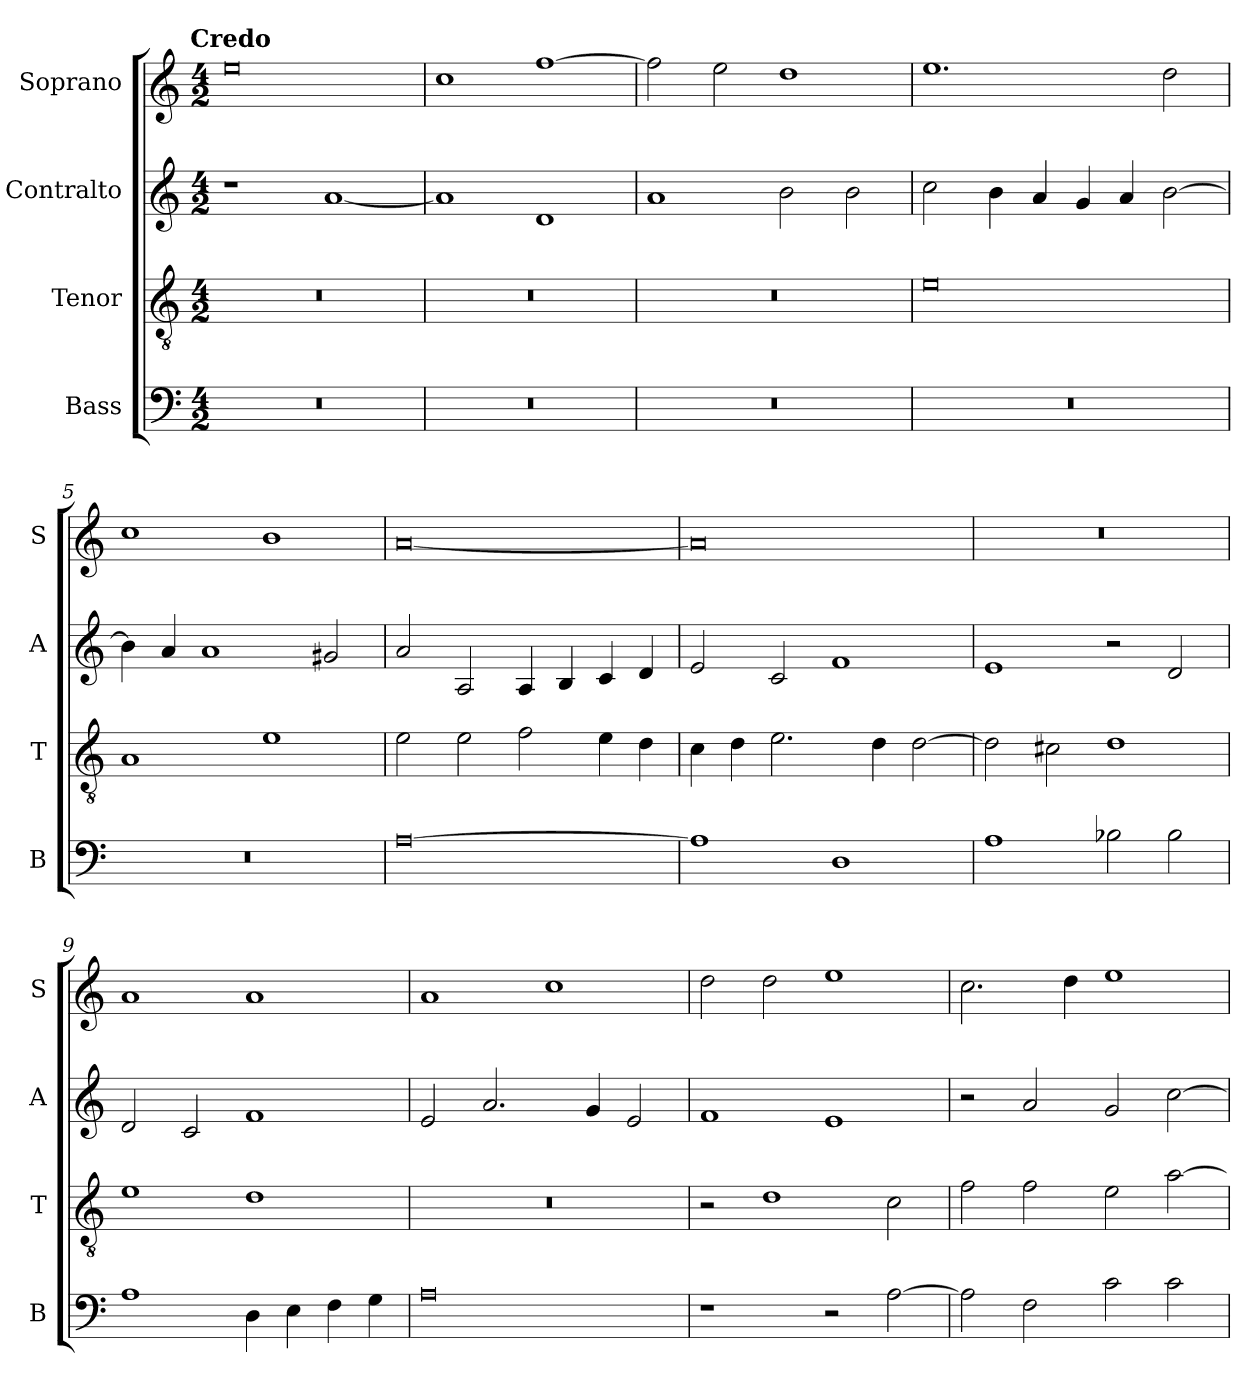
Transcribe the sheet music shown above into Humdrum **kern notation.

**kern	**kern	**kern	**kern
*part4	*part3	*part2	*part1
*staff4	*staff3	*staff2	*staff1
*I"Bass	*I"Tenor	*I"Contralto	*I"Soprano
*I'B	*I'T	*I'A	*I'S
*clefF4	*clefGv2	*clefG2	*clefG2
*k[]	*k[]	*k[]	*k[]
*A:aeo	*A:aeo	*A:aeo	*A:aeo
!!LO:TX:omd:t=Credo
*M4/2	*M4/2	*M4/2	*M4/2
=1	=1	=1	=1
0r	0r	1r	0ee
.	.	[1a	.
=2	=2	=2	=2
0r	0r	1a]	1cc
.	.	1d	[1ff
=3	=3	=3	=3
0r	0r	1a	2ff]
.	.	.	2ee
.	.	2b	1dd
.	.	2b	.
=4	=4	=4	=4
0r	0e	2cc	1.ee
.	.	4b	.
.	.	4a	.
.	.	4g	.
.	.	4a	.
.	.	[2b	2dd
=5	=5	=5	=5
0r	1A	4b]	1cc
.	.	4a	.
.	.	1a	.
.	1e	.	1b
.	.	2g#X	.
=6	=6	=6	=6
[0A	2e	2a	[0a
.	2e	2A	.
.	2f	4A	.
.	.	4B	.
.	4e	4c	.
.	4d	4d	.
=7	=7	=7	=7
1A]	4c	2e	0a]
.	4d	.	.
.	2.e	2c	.
1D	.	1f	.
.	4d	.	.
.	[2d	.	.
=8	=8	=8	=8
1A	2d]	1e	0r
.	2c#X	.	.
2B-X	1d	2r	.
2B-	.	2d	.
=9	=9	=9	=9
1A	1e	2d	1a
.	.	2c	.
4D	1d	1f	1a
4E	.	.	.
4F	.	.	.
4G	.	.	.
=10	=10	=10	=10
0A	0r	2e	1a
.	.	2.a	.
.	.	.	1cc
.	.	4g	.
.	.	2e	.
=11	=11	=11	=11
1r	2r	1f	2dd
.	1d	.	2dd
2r	.	1e	1ee
[2A	2c	.	.
=12	=12	=12	=12
2A]	2f	2r	2.cc
2F	2f	2a	.
.	.	.	4dd
2c	2e	2g	1ee
2c	[2a	[2cc	.
=	=	=	=
*-	*-	*-	*-
